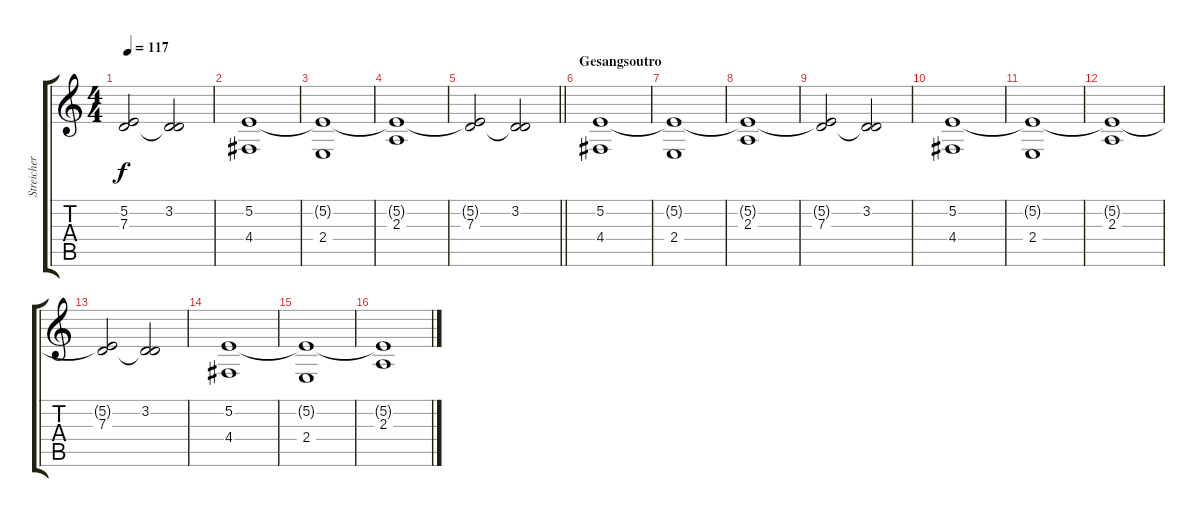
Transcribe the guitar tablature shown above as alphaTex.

\track ("Streicher 2" "Streicher ") {instrument stringensemble1}
\staff {score tabs}
\tuning (E4 B3 G3 D3 A2 E2) {hide}
\ts (4 4)
\tempo 117
\clef g2
\ks c
(5.2{t} 7.3).2{dy f} (3.2 7.3{t}).2 |
(5.2 4.4).1 |
(5.2{t} 2.4).1 |
(5.2{t} 2.3).1 |
\barLineRight lightlight
(5.2{t} 7.3).2 (3.2 7.3{t}).2 |
\section ("" "Gesangsoutro")
(5.2 4.4).1 |
(5.2{t} 2.4).1 |
(5.2{t} 2.3).1 |
(5.2{t} 7.3).2 (3.2 7.3{t}).2 |
(5.2 4.4).1 |
(5.2{t} 2.4).1 |
(5.2{t} 2.3).1 |
(5.2{t} 7.3).2 (3.2 7.3{t}).2 |
(5.2 4.4).1 |
(5.2{t} 2.4).1 |
(5.2{t} 2.3).1
